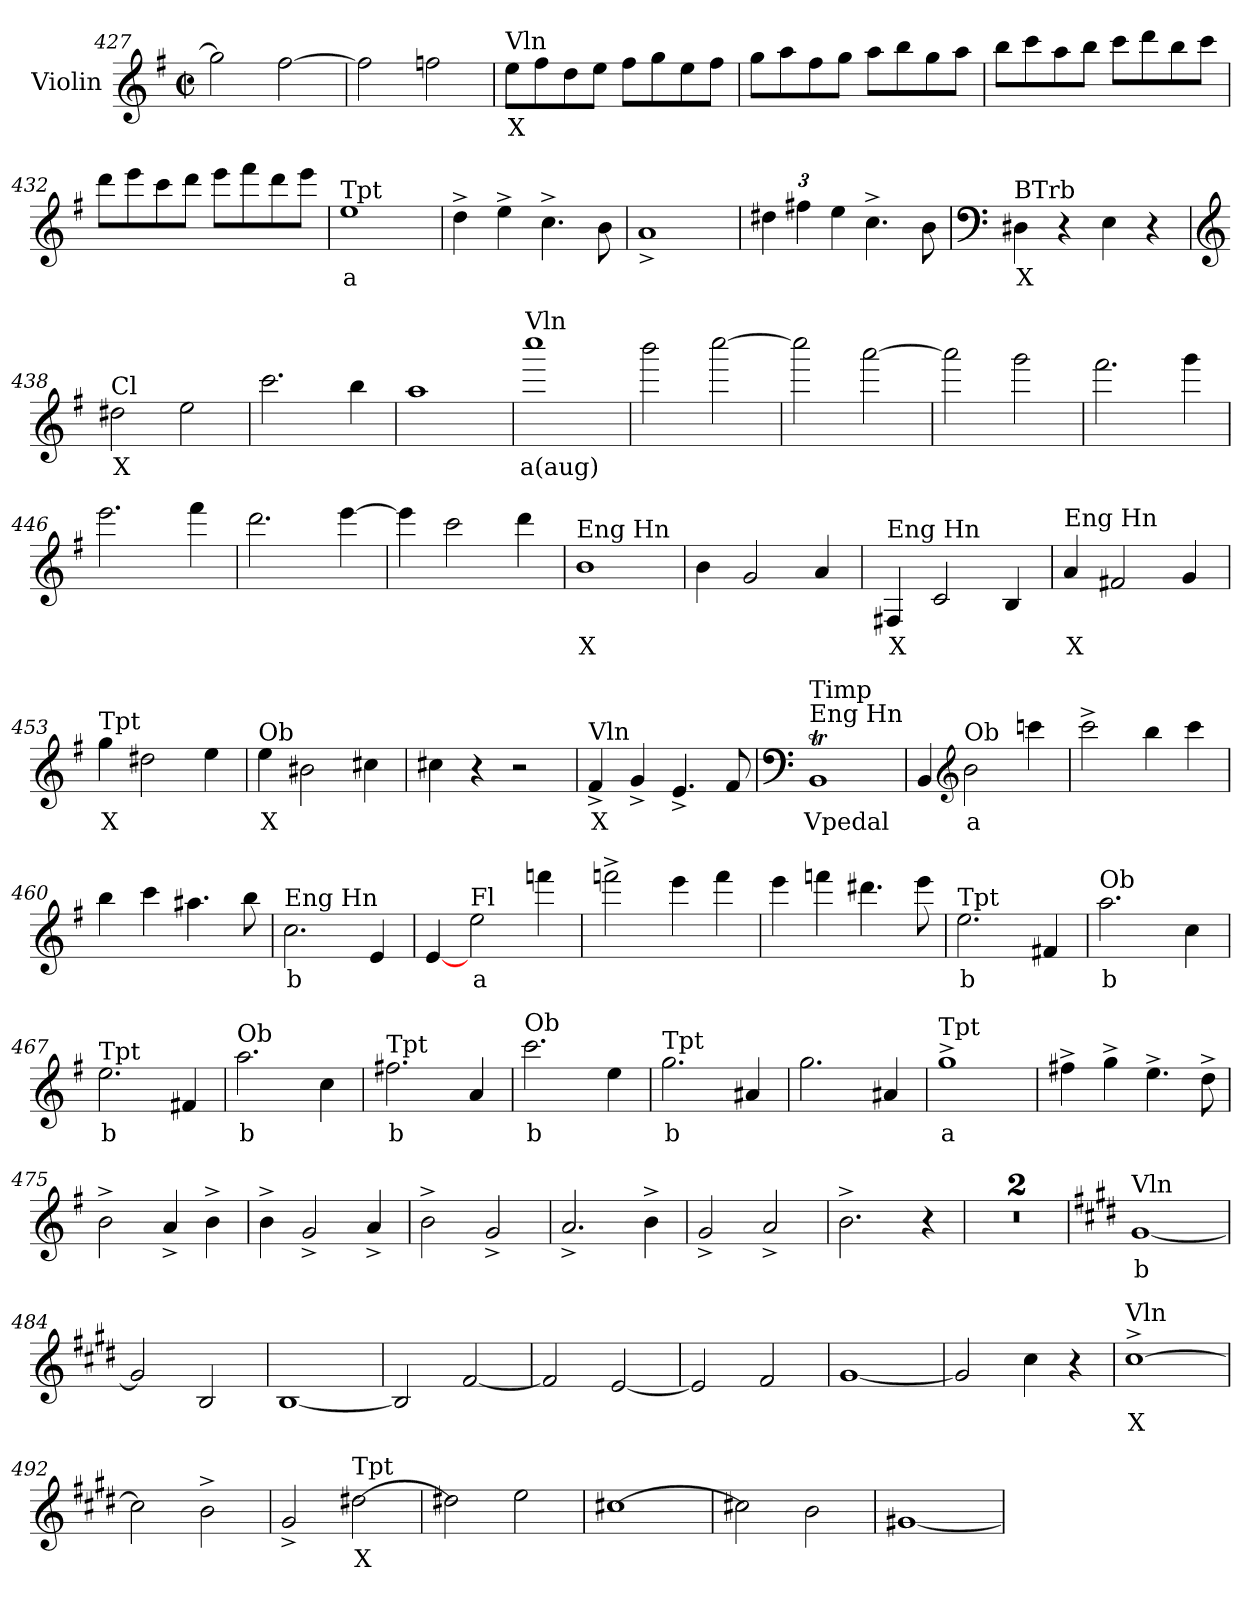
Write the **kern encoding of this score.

**kern	**text
*part1	*part1
*staff1	*staff1
*I"Violin	*
*I'Vln.	*
*clefG2	*
*k[f#]	*
*M2/2	*
*met(c|)	*
=427	=427
2gg]	.
[2ff#	.
=428	=428
2ff#]	.
2ffn	.
=429	=429
!LO:TX:a:t=Vln	!
!	!LO:LY:color=#FF0000
8ee\L	X
8ff#\	.
8dd\	.
8ee\J	.
8ff#\L	.
8gg\	.
8ee\	.
8ff#\J	.
=430	=430
8gg\L	.
8aa\	.
8ff#\	.
8gg\J	.
8aa\L	.
8bb\	.
8gg\	.
8aa\J	.
=431	=431
8bb\L	.
8ccc\	.
8aa\	.
8bb\J	.
8ccc\L	.
8ddd\	.
8bb\	.
8ccc\J	.
=432	=432
8ddd\L	.
8eee\	.
8ccc\	.
8ddd\J	.
8eee\L	.
8fff#\	.
8ddd\	.
8eee\J	.
=433	=433
!LO:TX:a:t=Tpt	!
!	!LO:LY:color=#FF0000
1ee	a
=434	=434
4dd^	.
4ee^	.
4.cc^	.
8b	.
=435	=435
1a^	.
=436	=436
*Xbrackettup	*
6dd#X	.
6ff#X	.
6ee	.
4.cc^	.
8b	.
=437	=437
*clefF4	*
!LO:TX:a:t=BTrb	!
!	!LO:LY:color=#FF0000
4D#X	X
4r	.
4E	.
4r	.
=438	=438
*clefG2	*
!LO:TX:a:t=Cl	!
!	!LO:LY:color=#FF0000
2dd#X	X
2ee	.
=439	=439
2.ccc	.
4bb	.
=440	=440
1aa	.
=441	=441
!LO:TX:a:t=Vln	!
!	!LO:LY:color=#FF0000
1cccc	a(aug)
=442	=442
2bbb	.
[2cccc	.
=443	=443
2cccc]	.
[2aaa	.
=444	=444
2aaa]	.
2ggg	.
=445	=445
2.fff#	.
4ggg	.
=446	=446
2.eee	.
4fff#	.
=447	=447
2.ddd	.
[4eee	.
=448	=448
4eee]	.
2ccc	.
4ddd	.
=449	=449
!LO:TX:a:t=Eng Hn	!
!	!LO:LY:color=#FF0000
1b	X
=450	=450
4b	.
2g	.
4a	.
=451	=451
!LO:TX:a:t=Eng Hn	!
!	!LO:LY:color=#FF0000
4F#X	X
2c	.
4B	.
=452	=452
!LO:TX:a:t=Eng Hn	!
!	!LO:LY:color=#FF0000
4a	X
2f#X	.
4g	.
=453	=453
!LO:TX:a:t=Tpt	!
!	!LO:LY:color=#FF0000
4gg	X
2dd#X	.
4ee	.
=454	=454
!LO:TX:a:t=Ob	!
!	!LO:LY:color=#FF0000
4ee	X
2b#X	.
4cc#X	.
=455	=455
4cc#X	.
4r	.
2r	.
=456	=456
!LO:TX:a:t=Vln	!
!	!LO:LY:color=#FF0000
4f#^	X
4g^	.
4.e^	.
8f#	.
=457	=457
*clefF4	*
!LO:TX:a:t=Eng Hn	!
!LO:TX:a:t=Timp	!
!	!LO:LY:color=#FF0000
1BBt	Vpedal
=458	=458
4BB	.
*clefG2	*
!LO:TX:a:t=Ob	!
!	!LO:LY:color=#FF0000
2b	a
4cccn	.
=459	=459
2ccc^	.
4bb	.
4ccc	.
=460	=460
4bb	.
4ccc	.
4.aa#X	.
8bb	.
=461	=461
!LO:TX:a:t=Eng Hn	!
!	!LO:LY:color=#FF0000
2.cc	b
4e	.
=462	=462
[4e	.
!LO:TX:a:t=Fl	!
!	!LO:LY:color=#FF0000
2ee	a
4fffn	.
=463	=463
2fffn^	.
4eee	.
4fff	.
=464	=464
4eee	.
4fffn	.
4.ddd#X	.
8eee	.
=465	=465
!LO:TX:a:t=Tpt	!
!	!LO:LY:color=#FF0000
2.ee	b
4f#X	.
=466	=466
!LO:TX:a:t=Ob	!
!	!LO:LY:color=#FF0000
2.aa	b
4cc	.
=467	=467
!LO:TX:a:t=Tpt	!
!	!LO:LY:color=#FF0000
2.ee	b
4f#X	.
=468	=468
!LO:TX:a:t=Ob	!
!	!LO:LY:color=#FF0000
2.aa	b
4cc	.
=469	=469
!LO:TX:a:t=Tpt	!
!	!LO:LY:color=#FF0000
2.ff#X	b
4a	.
=470	=470
!LO:TX:a:t=Ob	!
!	!LO:LY:color=#FF0000
2.ccc	b
4ee	.
=471	=471
!LO:TX:a:t=Tpt	!
!	!LO:LY:color=#FF0000
2.gg	b
4a#X	.
=472	=472
2.gg	.
4a#X	.
=473	=473
!LO:TX:a:t=Tpt	!
!	!LO:LY:color=#FF0000
1gg^	a
=474	=474
4ff#X^	.
4gg^	.
4.ee^	.
8dd^	.
=475	=475
2b^	.
4a^	.
4b^	.
=476	=476
4b^	.
2g^	.
4a^	.
=477	=477
2b^	.
2g^	.
=478	=478
2.a^	.
4b^	.
=479	=479
2g^	.
2a^	.
=480	=480
2.b^	.
4r	.
=481	=481
1r	.
=482	=482
1r	.
=483	=483
*k[f#c#g#d#]	*
!LO:TX:a:t=Vln	!
!	!LO:LY:color=#FF0000
[1g#	b
=484	=484
2g#]	.
2B	.
=485	=485
[1B	.
=486	=486
2B]	.
[2f#	.
=487	=487
2f#]	.
[2e	.
=488	=488
2e]	.
2f#	.
=489	=489
[1g#	.
=490	=490
2g#]	.
4cc#	.
4r	.
=491	=491
!LO:TX:a:t=Vln	!
!	!LO:LY:color=#FF0000
[1cc#^	X
=492	=492
2cc#]	.
2b^	.
=493	=493
2g#^	.
!LO:TX:a:t=Tpt	!
!	!LO:LY:color=#FF0000
[2dd#X	X
=494	=494
2dd#X]	.
2ee	.
=495	=495
[1cc#X	.
=496	=496
2cc#X]	.
2b	.
=497	=497
[1g#X	.
=	=
*-	*-
